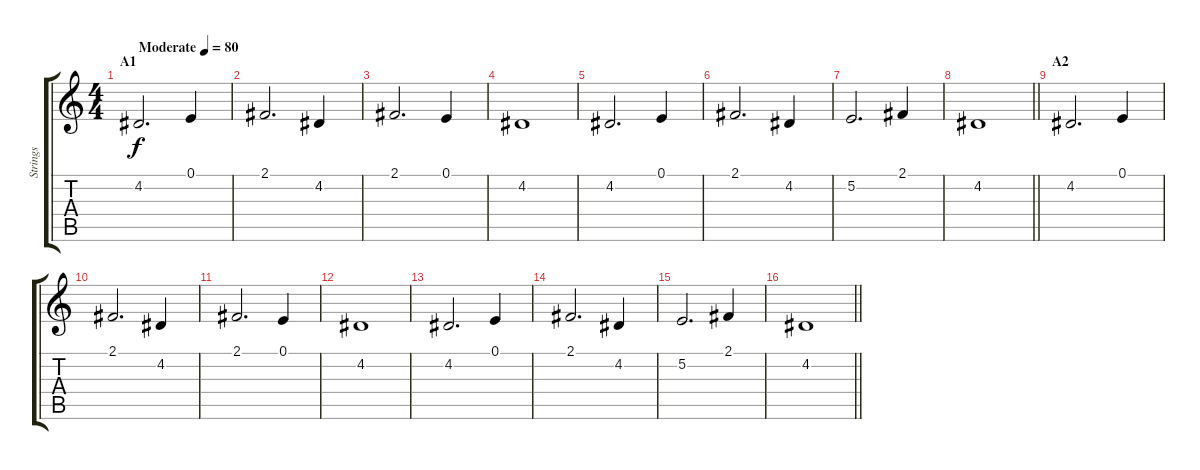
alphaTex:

\track ("Strings" "Strings") {instrument stringensemble1}
\staff {score tabs}
\tuning (E4 B3 G3 D3 A2 E2) {hide}
\ts (4 4)
\section ("" "A1")
\tempo (80 "Moderate")
\clef g2
\ks c
4.2.2{d dy f instrument stringensemble1} 0.1.4 |
2.1.2{d} 4.2.4 |
2.1.2{d} 0.1.4 |
4.2.1 |
4.2.2{d} 0.1.4 |
2.1.2{d} 4.2.4 |
5.2.2{d} 2.1.4 |
\barLineRight lightlight
4.2.1 |
\section ("" "A2")
4.2.2{d} 0.1.4 |
2.1.2{d} 4.2.4 |
2.1.2{d} 0.1.4 |
4.2.1 |
4.2.2{d} 0.1.4 |
2.1.2{d} 4.2.4 |
5.2.2{d} 2.1.4 |
\barLineRight lightlight
4.2.1
